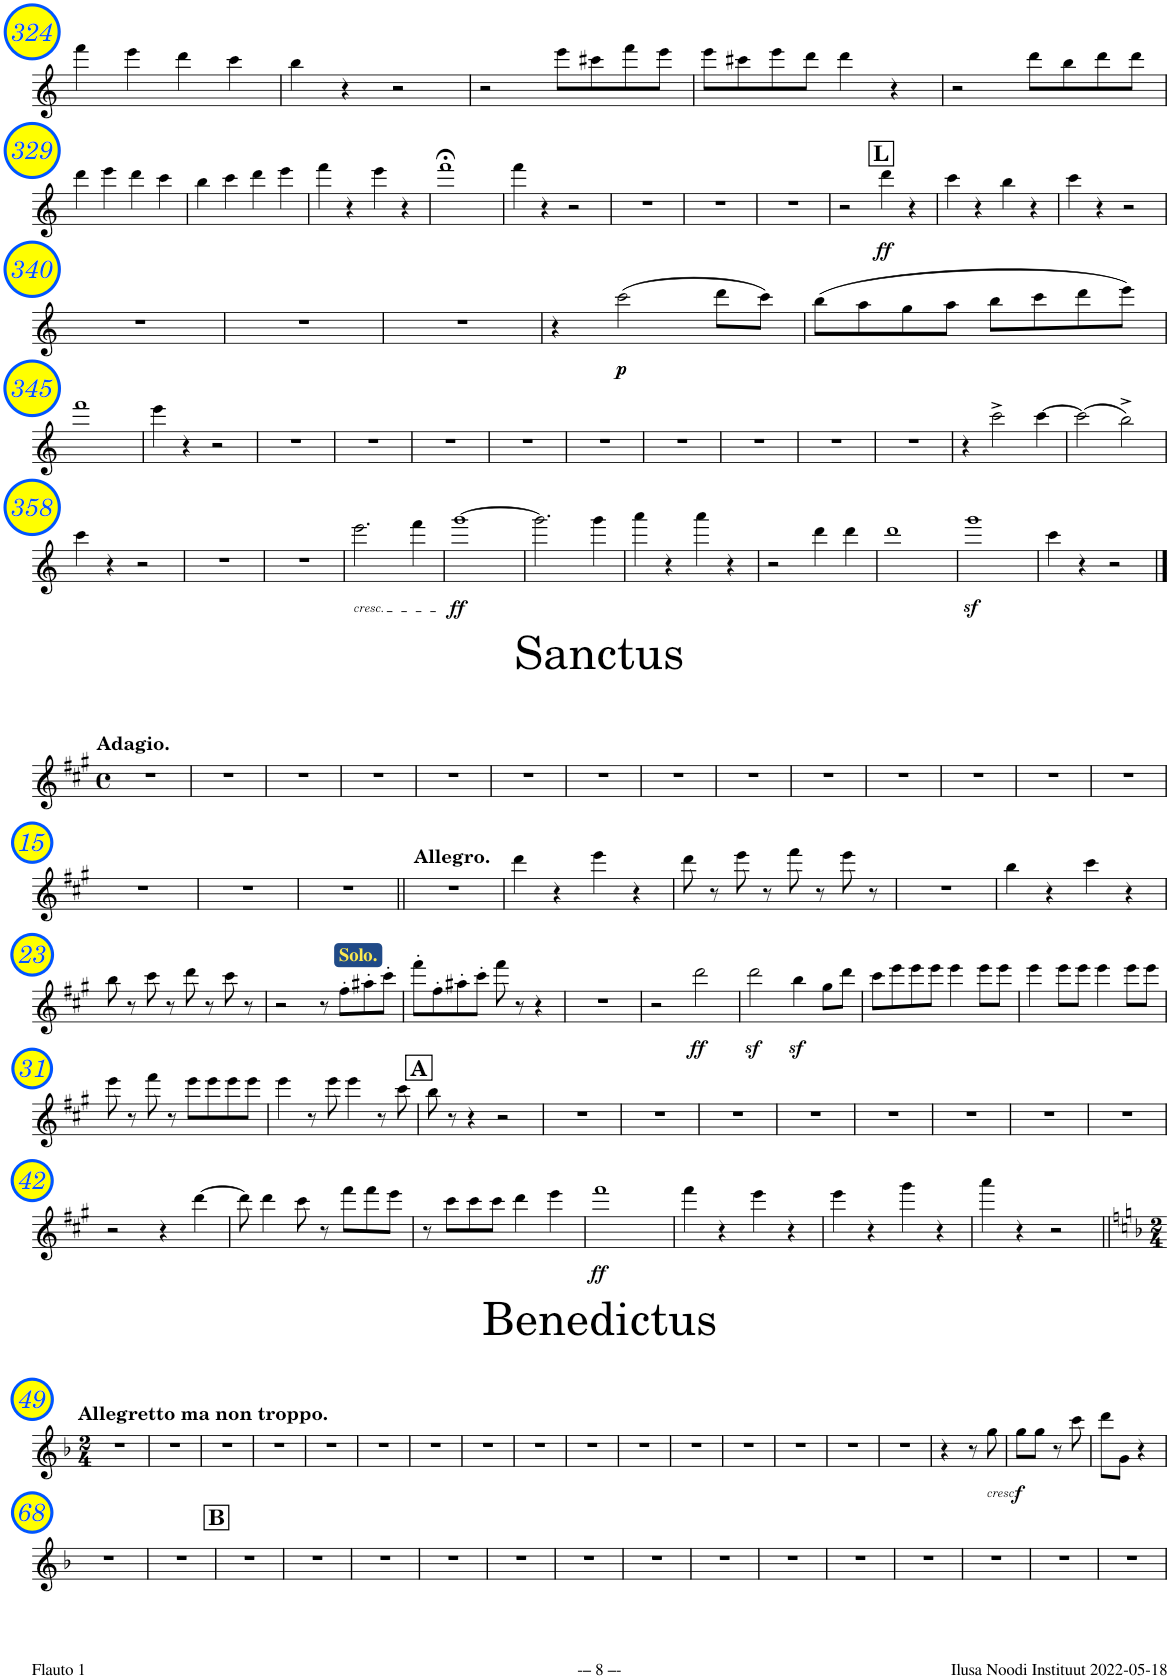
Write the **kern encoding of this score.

**kern	**dynam
*part1	*part1
*staff1	*staff1
*I"Flute	*
*I'Fl	*
!!LO:PB:g=z
*clefG2	*
*k[]	*
*M2/2	*
*met(c|)	*
=324	=324
4fff\	.
4eee\	.
4ddd\	.
4ccc\	.
=325	=325
4bb\	.
4r	.
2r	.
=326	=326
2r	.
8eee\L	.
8ccc#X\	.
8fff\	.
8eee\J	.
=327	=327
8eee\L	.
8ccc#X\	.
8eee\	.
8ddd\J	.
4ddd\	.
4r	.
=328	=328
2r	.
8ddd\L	.
8bb\	.
8ddd\	.
8ddd\J	.
!!LO:LB:g=z
=329	=329
4ddd\	.
4eee\	.
4ddd\	.
4ccc\	.
=330	=330
4bb\	.
4ccc\	.
4ddd\	.
4eee\	.
=331	=331
4fff\	.
4r	.
4eee\	.
4r	.
=332	=332
1fff;<	.
=333	=333
4fff\	.
4r	.
2r	.
=334	=334
1r	.
=335	=335
1r	.
=336	=336
1r	.
!!LO:REH:place=s1:a:B:cj:fs=14:t=L:qo=2
=337	=337
2r	.
!	!LO:DY:b
4ddd\	ff
4r	.
=338	=338
4ccc\	.
4r	.
4bb\	.
4r	.
=339	=339
4ccc\	.
4r	.
2r	.
!!LO:LB:g=z
=340	=340
1r	.
=341	=341
1r	.
=342	=342
1r	.
=343	=343
4r	.
!	!LO:DY:b
!	!LO:DY:n=1:b
(2ccc\	p p
8ddd\L	.
8ccc\J)	.
=344	=344
(8bb\L	.
8aa\	.
8gg\	.
8aa\J	.
8bb\L	.
8ccc\	.
8ddd\	.
8eee\J)	.
!!LO:LB:g=z
=345	=345
1fff	.
=346	=346
4eee\	.
4r	.
2r	.
=347	=347
1r	.
=348	=348
1r	.
=349	=349
1r	.
=350	=350
1r	.
=351	=351
1r	.
=352	=352
1r	.
=353	=353
1r	.
=354	=354
1r	.
=355	=355
1r	.
=356	=356
4r	.
2ccc^\	.
[4ccc\	.
=357	=357
(2ccc\]	.
2bb^\)	.
!!LO:LB:g=z
=358	=358
4ccc\	.
4r	.
2r	.
=359	=359
1r	.
=360	=360
1r	.
=361	=361
!LO:TX:b:i:t=cresc.	!
2.eee\	.
4fff\	.
=362	=362
!	!LO:DY:b
[1ggg	ff
=363	=363
2.ggg\]	.
4ggg\	.
=364	=364
4aaa\	.
4r	.
4aaa\	.
4r	.
=365	=365
2r	.
4ddd\	.
4ddd\	.
=366	=366
1ddd	.
=367	=367
1gggz<	.
=368	=368
4ccc\	.
4r	.
2r	.
!!LO:LB:g=z
==1	==1
*k[f#c#g#]	*
*M4/4	*
*met(c)	*
!LO:TX:a:B:t=Adagio.	!
1r	.
=2	=2
1r	.
=3	=3
1r	.
=4	=4
1r	.
=5	=5
1r	.
=6	=6
1r	.
=7	=7
1r	.
=8	=8
1r	.
=9	=9
1r	.
=10	=10
1r	.
=11	=11
1r	.
=12	=12
1r	.
=13	=13
1r	.
=14	=14
1r	.
!!LO:LB:g=z
=15	=15
1r	.
=16	=16
1r	.
=17	=17
1r	.
=18||	=18||
!LO:TX:a:B:t=Allegro.	!
1r	.
=19	=19
4ddd\	.
4r	.
4eee\	.
4r	.
=20	=20
8ddd\	.
8r	.
8eee\	.
8r	.
8fff#\	.
8r	.
8eee\	.
8r	.
=21	=21
1r	.
=22	=22
4bb\	.
4r	.
4ccc#\	.
4r	.
!!LO:LB:g=z
=23	=23
8bb\	.
8r	.
8ccc#\	.
8r	.
8ddd\	.
8r	.
8ccc#\	.
8r	.
=24	=24
2r	.
8r	.
!LO:TX:a:B:color=#FCE94F:t=Solo.	!
8ff#'\L	.
8aa#X'\	.
8ccc#'\J	.
=25	=25
8fff#'\L	.
8ff#'\	.
8aa#X'\	.
8ccc#'\J	.
8fff#\	.
8r	.
4r	.
=26	=26
1r	.
=27	=27
2r	.
!	!LO:DY:b
2ddd\	ff
=28	=28
2dddz<\	.
4bbz<\	.
8gg#\L	.
8ddd\J	.
=29	=29
8ccc#\L	.
8eee\	.
8eee\	.
8eee\J	.
4eee\	.
8eee\L	.
8eee\J	.
=30	=30
4eee\	.
8eee\L	.
8eee\J	.
4eee\	.
8eee\L	.
8eee\J	.
!!LO:LB:g=z
=31	=31
8eee\	.
8r	.
8fff#\	.
8r	.
8eee\L	.
8eee\	.
8eee\	.
8eee\J	.
=32	=32
4eee\	.
8r	.
8eee\	.
4eee\	.
8r	.
8ccc#\	.
!!LO:REH:place=s1:a:B:cj:fs=14:t=A
=33	=33
8bb\	.
8r	.
4r	.
2r	.
=34	=34
1r	.
=35	=35
1r	.
=36	=36
1r	.
=37	=37
1r	.
=38	=38
1r	.
=39	=39
1r	.
=40	=40
1r	.
=41	=41
1r	.
!!LO:LB:g=z
=42	=42
2r	.
4r	.
[4ddd\	.
=43	=43
8ddd\]	.
4ddd\	.
8ccc#\	.
8r	.
8fff#\L	.
8fff#\	.
8eee\J	.
=44	=44
8r	.
8ccc#\L	.
8ccc#\	.
8ccc#\J	.
4ddd\	.
4eee\	.
=45	=45
!	!LO:DY:b
1fff#	ff
=46	=46
4fff#\	.
4r	.
4eee\	.
4r	.
=47	=47
4eee\	.
4r	.
4ggg#\	.
4r	.
=48	=48
4aaa\	.
4r	.
2r	.
!!LO:LB:g=z
=49||	=49||
*k[b-]	*
*M2/4	*
!LO:TX:a:B:t=Allegretto ma non troppo.	!
2r	.
=50	=50
2r	.
=51	=51
2r	.
=52	=52
2r	.
=53	=53
2r	.
=54	=54
2r	.
=55	=55
2r	.
=56	=56
2r	.
=57	=57
2r	.
=58	=58
2r	.
=59	=59
2r	.
=60	=60
2r	.
=61	=61
2r	.
=62	=62
2r	.
=63	=63
2r	.
=64	=64
2r	.
=65	=65
4r	.
8r	.
!LO:TX:b:i:t=cresc.	!
8gg\	.
=66	=66
!	!LO:DY:b
8gg\L	f
8gg\J	.
8r	.
8ccc\	.
=67	=67
8ddd\L	.
8g\J	.
4r	.
!!LO:LB:g=z
=68	=68
2r	.
=69	=69
2r	.
!!LO:REH:place=s1:a:B:cj:fs=14:t=B
=70	=70
2r	.
=71	=71
2r	.
=72	=72
2r	.
=73	=73
2r	.
=74	=74
2r	.
=75	=75
2r	.
=76	=76
2r	.
=77	=77
2r	.
=78	=78
2r	.
=79	=79
2r	.
=80	=80
2r	.
=81	=81
2r	.
=82	=82
2r	.
=83	=83
2r	.
=	=
*-	*-
